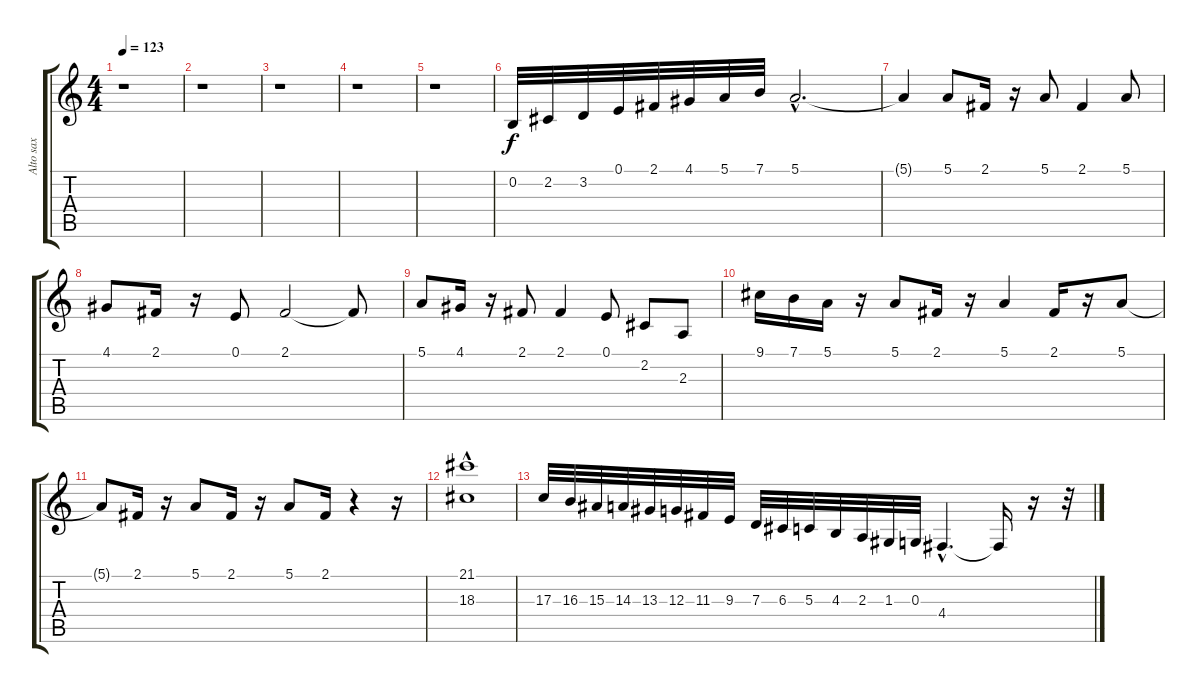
\track ("Alto sax            " "Alto sax  ") {instrument altosax}
\staff {score tabs}
\tuning (E4 B3 G3 D3 A2 E2) {hide}
\ts (4 4)
\tempo 123
\clef g2
\ks c
r.1{dy f} |
r.1 |
r.1 |
r.1 |
r.1 |
0.2.32 2.2.32 3.2.32 0.1.32 2.1.32 4.1.32 5.1.32 7.1.32 5.1{hac}.2{d} |
5.1{t}.4 5.1.8 2.1.16 r.16 5.1.8 2.1.4 5.1.8 |
4.1.8 2.1.16 r.16 0.1.8 2.1.2 2.1{t}.8 |
5.1.8 4.1.16 r.16 2.1.8 2.1.4 0.1.8 2.2.8 2.3.8 |
9.1.16 7.1.16 5.1.16 r.16 5.1.8 2.1.16 r.16 5.1.4 2.1.16 r.16 5.1.8 |
5.1{t}.8 2.1.16 r.16 5.1.8 2.1.16 r.16 5.1.8 2.1.16 r.4 r.16 |
(21.1{hac} 18.3).1 |
17.3.32 16.3.32 15.3.32 14.3.32 13.3.32 12.3.32 11.3.32 9.3.32 7.3.32 6.3.32 5.3.32 4.3.32 2.3.32 1.3.32 0.3.32 4.4{hac}.4{d} 4.4{t}.16 r.16 r.32
